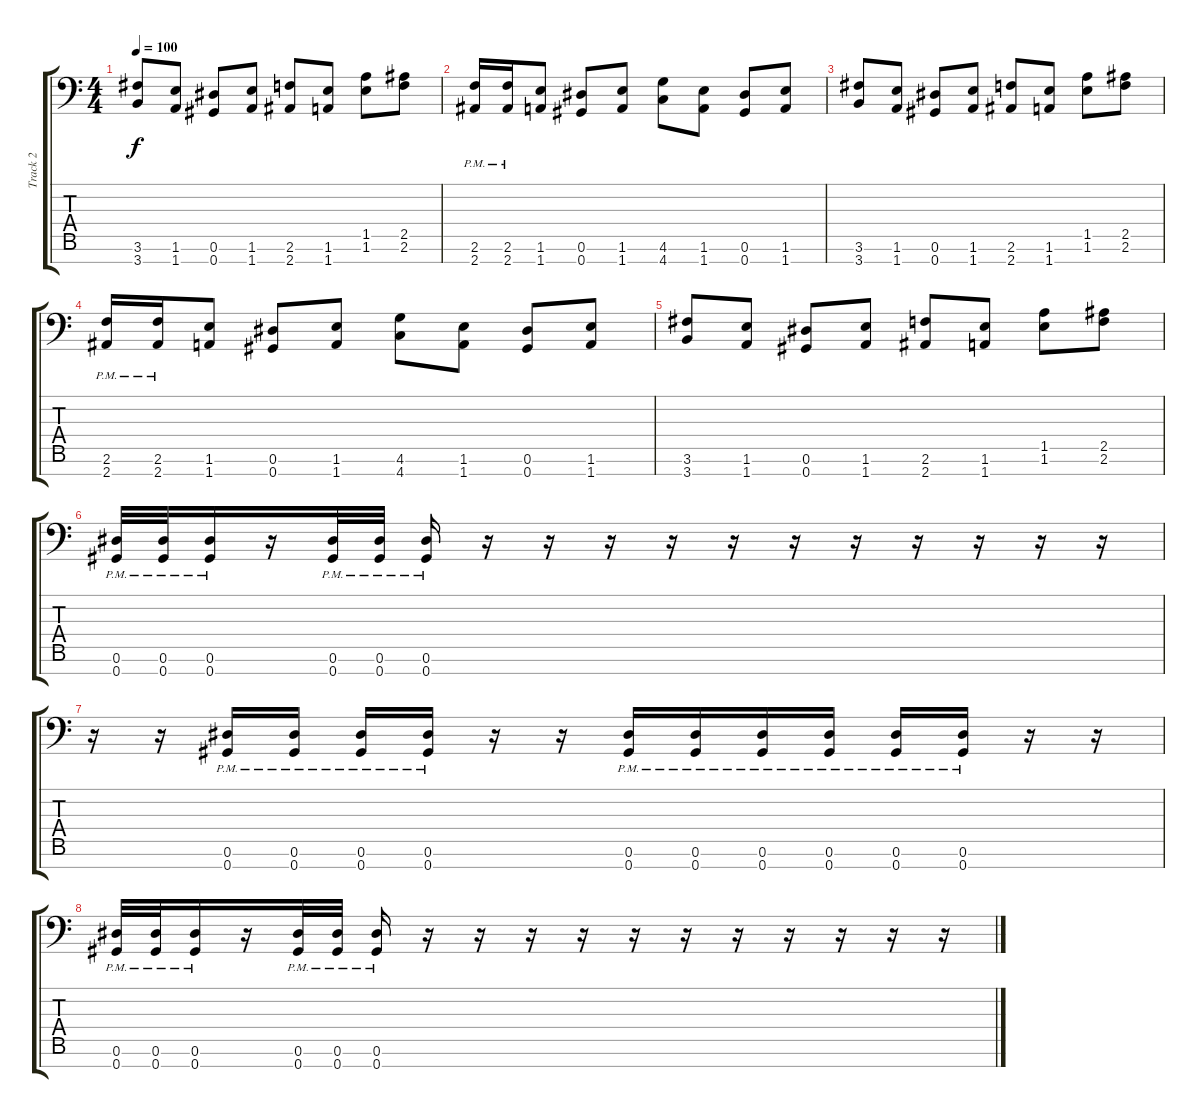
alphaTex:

\track ("Track 2" "Track 2") {instrument distortionguitar}
\staff {score tabs}
\tuning (Eb4 Bb3 Gb3 Db3 Ab2 Eb2 Ab1) {hide}
\ts (4 4)
\tempo 100
\clef f4
\ks c
(3.6 3.7).8{dy f} (1.6 1.7).8 (0.6 0.7).8 (1.6 1.7).8 (2.6 2.7).8 (1.6 1.7).8 (1.5 1.6).8 (2.5 2.6).8 |
(2.6{pm} 2.7{pm}).16 (2.6{pm} 2.7{pm}).16 (1.6 1.7).8 (0.6 0.7).8 (1.6 1.7).8 (4.6 4.7).8 (1.6 1.7).8 (0.6 0.7).8 (1.6 1.7).8 |
(3.6 3.7).8 (1.6 1.7).8 (0.6 0.7).8 (1.6 1.7).8 (2.6 2.7).8 (1.6 1.7).8 (1.5 1.6).8 (2.5 2.6).8 |
(2.6{pm} 2.7{pm}).16 (2.6{pm} 2.7{pm}).16 (1.6 1.7).8 (0.6 0.7).8 (1.6 1.7).8 (4.6 4.7).8 (1.6 1.7).8 (0.6 0.7).8 (1.6 1.7).8 |
(3.6 3.7).8 (1.6 1.7).8 (0.6 0.7).8 (1.6 1.7).8 (2.6 2.7).8 (1.6 1.7).8 (1.5 1.6).8 (2.5 2.6).8 |
(0.6{pm} 0.7{pm}).32 (0.6{pm} 0.7{pm}).32 (0.6{pm} 0.7{pm}).16 r.16 (0.6{pm} 0.7{pm}).32 (0.6{pm} 0.7{pm}).32 (0.6{pm} 0.7{pm}).16 r.16 r.16 r.16 r.16 r.16 r.16 r.16 r.16 r.16 r.16 r.16 |
r.16 r.16 (0.6{pm} 0.7{pm}).16 (0.6{pm} 0.7{pm}).16 (0.6{pm} 0.7{pm}).16 (0.6{pm} 0.7{pm}).16 r.16 r.16 (0.6{pm} 0.7{pm}).16 (0.6{pm} 0.7{pm}).16 (0.6{pm} 0.7{pm}).16 (0.6{pm} 0.7{pm}).16 (0.6{pm} 0.7{pm}).16 (0.6{pm} 0.7{pm}).16 r.16 r.16 |
(0.6{pm} 0.7{pm}).32 (0.6{pm} 0.7{pm}).32 (0.6{pm} 0.7{pm}).16 r.16 (0.6{pm} 0.7{pm}).32 (0.6{pm} 0.7{pm}).32 (0.6{pm} 0.7{pm}).16 r.16 r.16 r.16 r.16 r.16 r.16 r.16 r.16 r.16 r.16 r.16
